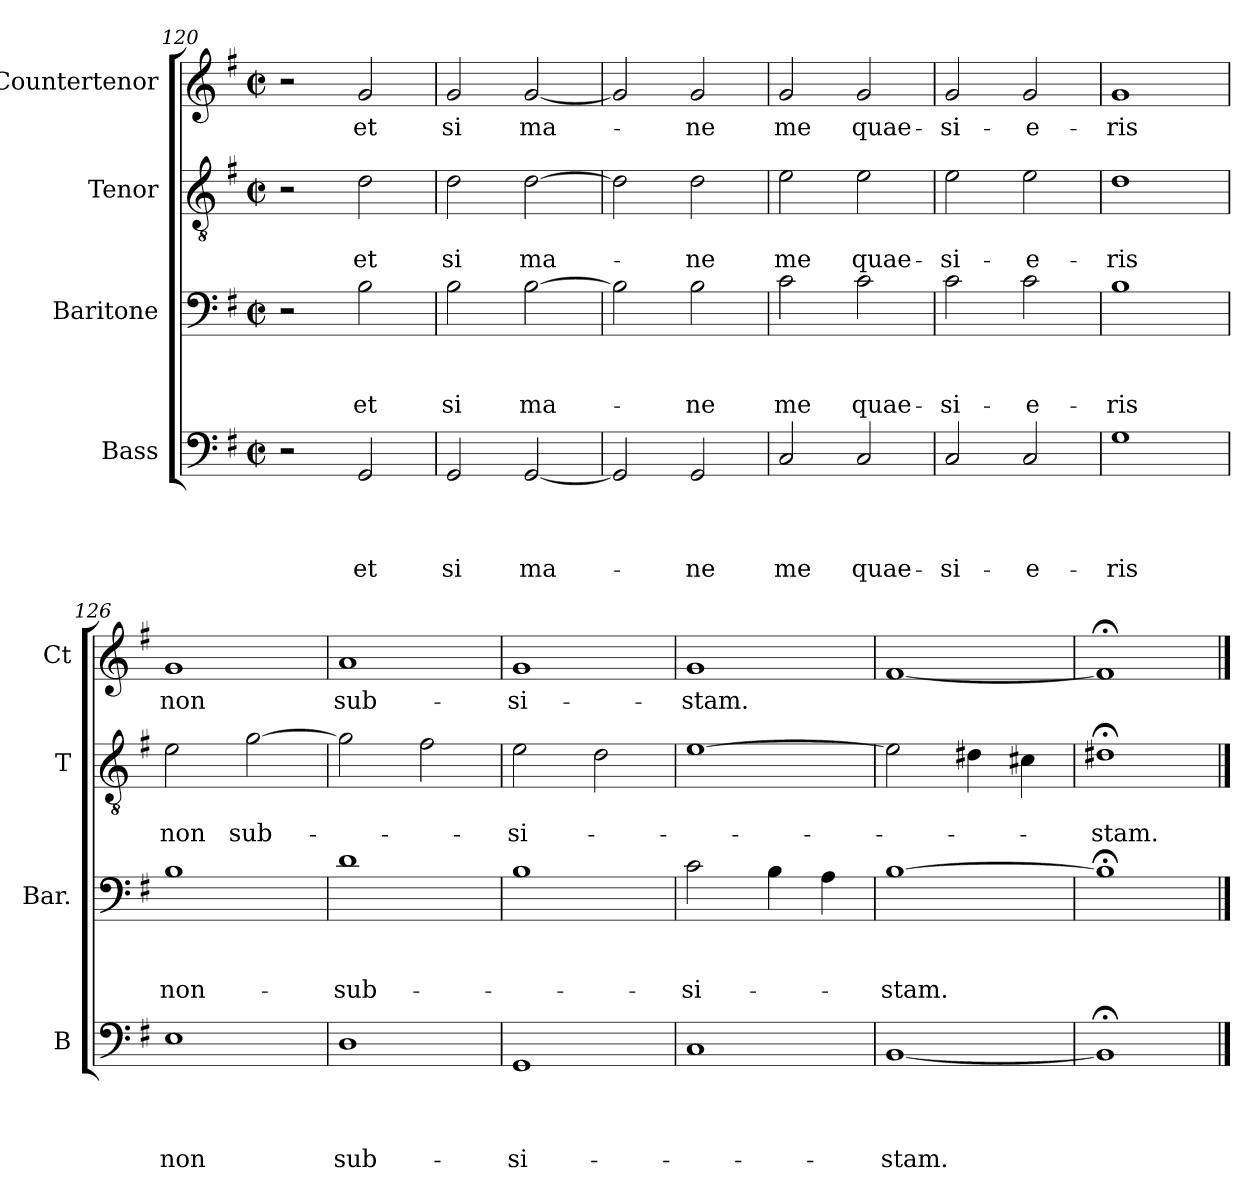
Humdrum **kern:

**kern	**text	**text	**text	**text	**kern	**text	**text	**text	**kern	**text	**text	**kern	**text
*part4	*part4	*part4	*part4	*part4	*part3	*part3	*part3	*part3	*part2	*part2	*part2	*part1	*part1
*staff4	*staff4	*staff4	*staff4	*staff4	*staff3	*staff3	*staff3	*staff3	*staff2	*staff2	*staff2	*staff1	*staff1
*I"Bass	*	*	*	*	*I"Baritone	*	*	*	*I"Tenor	*	*	*I"Countertenor	*
*I'B	*	*	*	*	*I'Bar.	*	*	*	*I'T	*	*	*I'Ct	*
*clefF4	*	*	*	*	*clefF4	*	*	*	*clefGv2	*	*	*clefG2	*
*k[f#]	*	*	*	*	*k[f#]	*	*	*	*k[f#]	*	*	*k[f#]	*
*G:	*	*	*	*	*G:	*	*	*	*G:	*	*	*G:	*
*M2/2	*	*	*	*	*M2/2	*	*	*	*M2/2	*	*	*M2/2	*
*met(c|)	*	*	*	*	*met(c|)	*	*	*	*met(c|)	*	*	*met(c|)	*
=120	=120	=120	=120	=120	=120	=120	=120	=120	=120	=120	=120	=120	=120
2r	.	.	.	.	2r	.	.	.	2r	.	.	2r	.
!	!	!	!	!LO:LY:b	!	!	!	!LO:LY:b	!	!	!LO:LY:b	!	!LO:LY:b
2GG/	.	.	.	et	2B\	.	.	et	2d\	.	et	2g/	et
=121	=121	=121	=121	=121	=121	=121	=121	=121	=121	=121	=121	=121	=121
!	!	!	!	!LO:LY:b	!	!	!	!LO:LY:b	!	!	!LO:LY:b	!	!LO:LY:b
2GG/	.	.	.	si	2B\	.	.	si	2d\	.	si	2g/	si
!	!	!	!	!LO:LY:b	!	!	!	!LO:LY:b	!	!	!LO:LY:b	!	!LO:LY:b
[<2GG/	.	.	.	ma-	[>2B\	.	.	ma-	[>2d\	.	ma-	[<2g/	ma-
=122	=122	=122	=122	=122	=122	=122	=122	=122	=122	=122	=122	=122	=122
2GG/]	.	.	.	.	2B\]	.	.	.	2d\]	.	.	2g/]	.
!	!	!	!	!LO:LY:b	!	!	!	!LO:LY:b	!	!	!LO:LY:b	!	!LO:LY:b
2GG/	.	.	.	-ne	2B\	.	.	-ne	2d\	.	-ne	2g/	-ne
=123	=123	=123	=123	=123	=123	=123	=123	=123	=123	=123	=123	=123	=123
!	!	!	!	!LO:LY:b	!	!	!	!LO:LY:b	!	!	!LO:LY:b	!	!LO:LY:b
2C/	.	.	.	me	2c\	.	.	me	2e\	.	me	2g/	me
!	!	!	!	!LO:LY:b	!	!	!	!LO:LY:b	!	!	!LO:LY:b	!	!LO:LY:b
2C/	.	.	.	quae-	2c\	.	.	quae-	2e\	.	quae-	2g/	quae-
!!LO:LB:g=z
=124	=124	=124	=124	=124	=124	=124	=124	=124	=124	=124	=124	=124	=124
!	!	!	!	!LO:LY:b	!	!	!	!LO:LY:b	!	!	!LO:LY:b	!	!LO:LY:b
2C/	.	.	.	-si-	2c\	.	.	-si-	2e\	.	-si-	2g/	-si-
!	!	!	!	!LO:LY:b	!	!	!	!LO:LY:b	!	!	!LO:LY:b	!	!LO:LY:b
2C/	.	.	.	-e-	2c\	.	.	-e-	2e\	.	-e-	2g/	-e-
=125	=125	=125	=125	=125	=125	=125	=125	=125	=125	=125	=125	=125	=125
!	!	!	!	!LO:LY:b	!	!	!	!LO:LY:b	!	!	!LO:LY:b	!	!LO:LY:b
1G	.	.	.	-ris	1B	.	.	-ris	1d	.	-ris	1g	-ris
=126	=126	=126	=126	=126	=126	=126	=126	=126	=126	=126	=126	=126	=126
!	!	!	!	!LO:LY:b	!	!	!	!LO:LY:b	!	!	!LO:LY:b	!	!LO:LY:b
1E	.	.	.	non	1B	.	.	non-	2e\	.	non	1g	non
!	!	!	!	!	!	!	!	!	!	!	!LO:LY:b	!	!
.	.	.	.	.	.	.	.	.	[>2g\	.	sub-	.	.
=127	=127	=127	=127	=127	=127	=127	=127	=127	=127	=127	=127	=127	=127
!	!	!	!	!LO:LY:b	!	!	!	!LO:LY:b	!	!	!	!	!LO:LY:b
1D	.	.	.	sub-	1d	.	.	-sub-	2g\]	.	.	1a	sub-
.	.	.	.	.	.	.	.	.	2f#\	.	.	.	.
=128	=128	=128	=128	=128	=128	=128	=128	=128	=128	=128	=128	=128	=128
!	!	!	!	!LO:LY:b	!	!	!	!	!	!	!LO:LY:b	!	!LO:LY:b
1GG	.	.	.	-si-	1B	.	.	.	2e\	.	-si-	1g	-si-
.	.	.	.	.	.	.	.	.	2d\	.	.	.	.
=129	=129	=129	=129	=129	=129	=129	=129	=129	=129	=129	=129	=129	=129
!	!	!	!	!	!	!	!	!LO:LY:b	!	!	!	!	!LO:LY:b
1C	.	.	.	.	2c\	.	.	-si-	[>1e	.	.	1g	-stam.
.	.	.	.	.	4B\	.	.	.	.	.	.	.	.
.	.	.	.	.	4A\	.	.	.	.	.	.	.	.
=130	=130	=130	=130	=130	=130	=130	=130	=130	=130	=130	=130	=130	=130
!	!	!	!	!LO:LY:b	!	!	!	!LO:LY:b	!	!	!	!	!
[<1BB	.	.	.	-stam.	[>1B	.	.	-stam.	2e\]	.	.	[<1f#	.
.	.	.	.	.	.	.	.	.	4d#X\	.	.	.	.
.	.	.	.	.	.	.	.	.	4c#X\	.	.	.	.
=131	=131	=131	=131	=131	=131	=131	=131	=131	=131	=131	=131	=131	=131
!	!	!	!	!	!	!	!	!	!	!	!LO:LY:b	!	!
1BB;]	.	.	.	.	1B;<]	.	.	.	1d#X;<	.	-stam.	1f#;]	.
==	==	==	==	==	==	==	==	==	==	==	==	==	==
*-	*-	*-	*-	*-	*-	*-	*-	*-	*-	*-	*-	*-	*-
